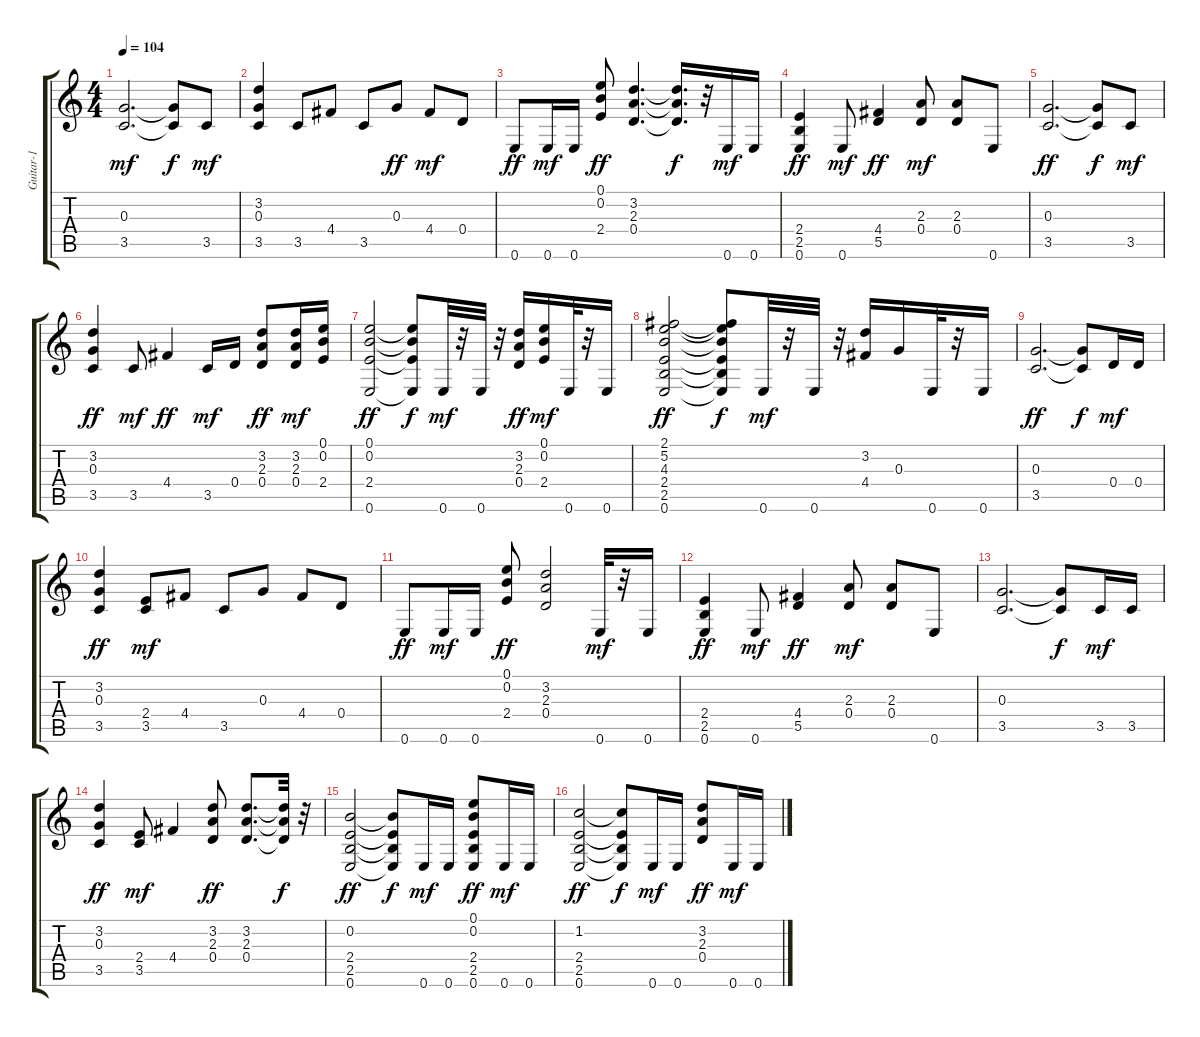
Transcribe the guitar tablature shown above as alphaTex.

\track ("Guitar-1" "Guitar-1") {instrument acousticguitarsteel}
\staff {score tabs}
\tuning (E4 B3 G3 D3 A2 E2) {hide}
\ts (4 4)
\tempo 104
\clef g2
\ks c
(0.3 3.5).2{d dy mf} (0.3{t} 3.5{t}).8{dy f} 3.5.8{dy mf} |
(3.2 0.3 3.5).4 3.5.8 4.4.8 3.5.8 0.3.8{dy ff} 4.4.8{dy mf} 0.4.8 |
0.6.8{dy ff} 0.6.16{dy mf} 0.6.16 (0.1 0.2 2.4).8{dy ff} (3.2 2.3 0.4).4{d} (3.2{t} 2.3{t} 0.4{t}).16{d dy f} r.32 0.6.16{dy mf} 0.6.16 |
(2.4 2.5 0.6).4{dy ff} 0.6.8{dy mf} (4.4 5.5).4{dy ff} (2.3 0.4).8{dy mf} (2.3 0.4).8 0.6.8 |
(0.3 3.5).2{d dy ff} (0.3{t} 3.5{t}).8{dy f} 3.5.8{dy mf} |
(3.2 0.3 3.5).4{dy ff} 3.5.8{dy mf} 4.4.4{dy ff} 3.5.16{dy mf} 0.4.16 (3.2 2.3 0.4).8{dy ff} (3.2 2.3 0.4).16{dy mf} (0.1 0.2 2.4).16 |
(0.1 0.2 2.4 0.6).2{dy ff} (0.1{t} 0.2{t} 2.4{t} 0.6{t}).8{dy f} 0.6.32{dy mf} r.32 0.6.32 r.32 (3.2 2.3 0.4).16{dy ff} (0.1 0.2 2.4).16{dy mf} 0.6.32 r.32 0.6.16 |
(2.1 5.2 4.3 2.4 2.5 0.6).2{dy ff} (2.1{t} 5.2{t} 4.3{t} 2.4{t} 2.5{t} 0.6{t}).8{dy f} 0.6.32{dy mf} r.32 0.6.32 r.32 (3.2 4.4).16 0.3.16 0.6.32 r.32 0.6.16 |
(0.3 3.5).2{d dy ff} (0.3{t} 3.5{t}).8{dy f} 0.4.16{dy mf} 0.4.16 |
(3.2 0.3 3.5).4{dy ff} (2.4 3.5).8{dy mf} 4.4.8 3.5.8 0.3.8 4.4.8 0.4.8 |
0.6.8{dy ff} 0.6.16{dy mf} 0.6.16 (0.1 0.2 2.4).8{dy ff} (3.2 2.3 0.4).2 0.6.32{dy mf} r.32 0.6.16 |
(2.4 2.5 0.6).4{dy ff} 0.6.8{dy mf} (4.4 5.5).4{dy ff} (2.3 0.4).8{dy mf} (2.3 0.4).8 0.6.8 |
(0.3 3.5).2{d} (0.3{t} 3.5{t}).8{dy f} 3.5.16{dy mf} 3.5.16 |
(3.2 0.3 3.5).4{dy ff} (2.4 3.5).8{dy mf} 4.4.4 (3.2 2.3 0.4).8{dy ff} (3.2 2.3 0.4).8{d} (3.2{t} 2.3{t} 0.4{t}).32{dy f} r.32 |
(0.2 2.4 2.5 0.6).2{dy ff} (0.2{t} 2.4{t} 2.5{t} 0.6{t}).8{dy f} 0.6.16{dy mf} 0.6.16 (0.1 0.2 2.4 2.5 0.6).8{dy ff} 0.6.16{dy mf} 0.6.16 |
(1.2 2.4 2.5 0.6).2{dy ff} (1.2{t} 2.4{t} 2.5{t} 0.6{t}).8{dy f} 0.6.16{dy mf} 0.6.16 (3.2 2.3 0.4).8{dy ff} 0.6.16{dy mf} 0.6.16
